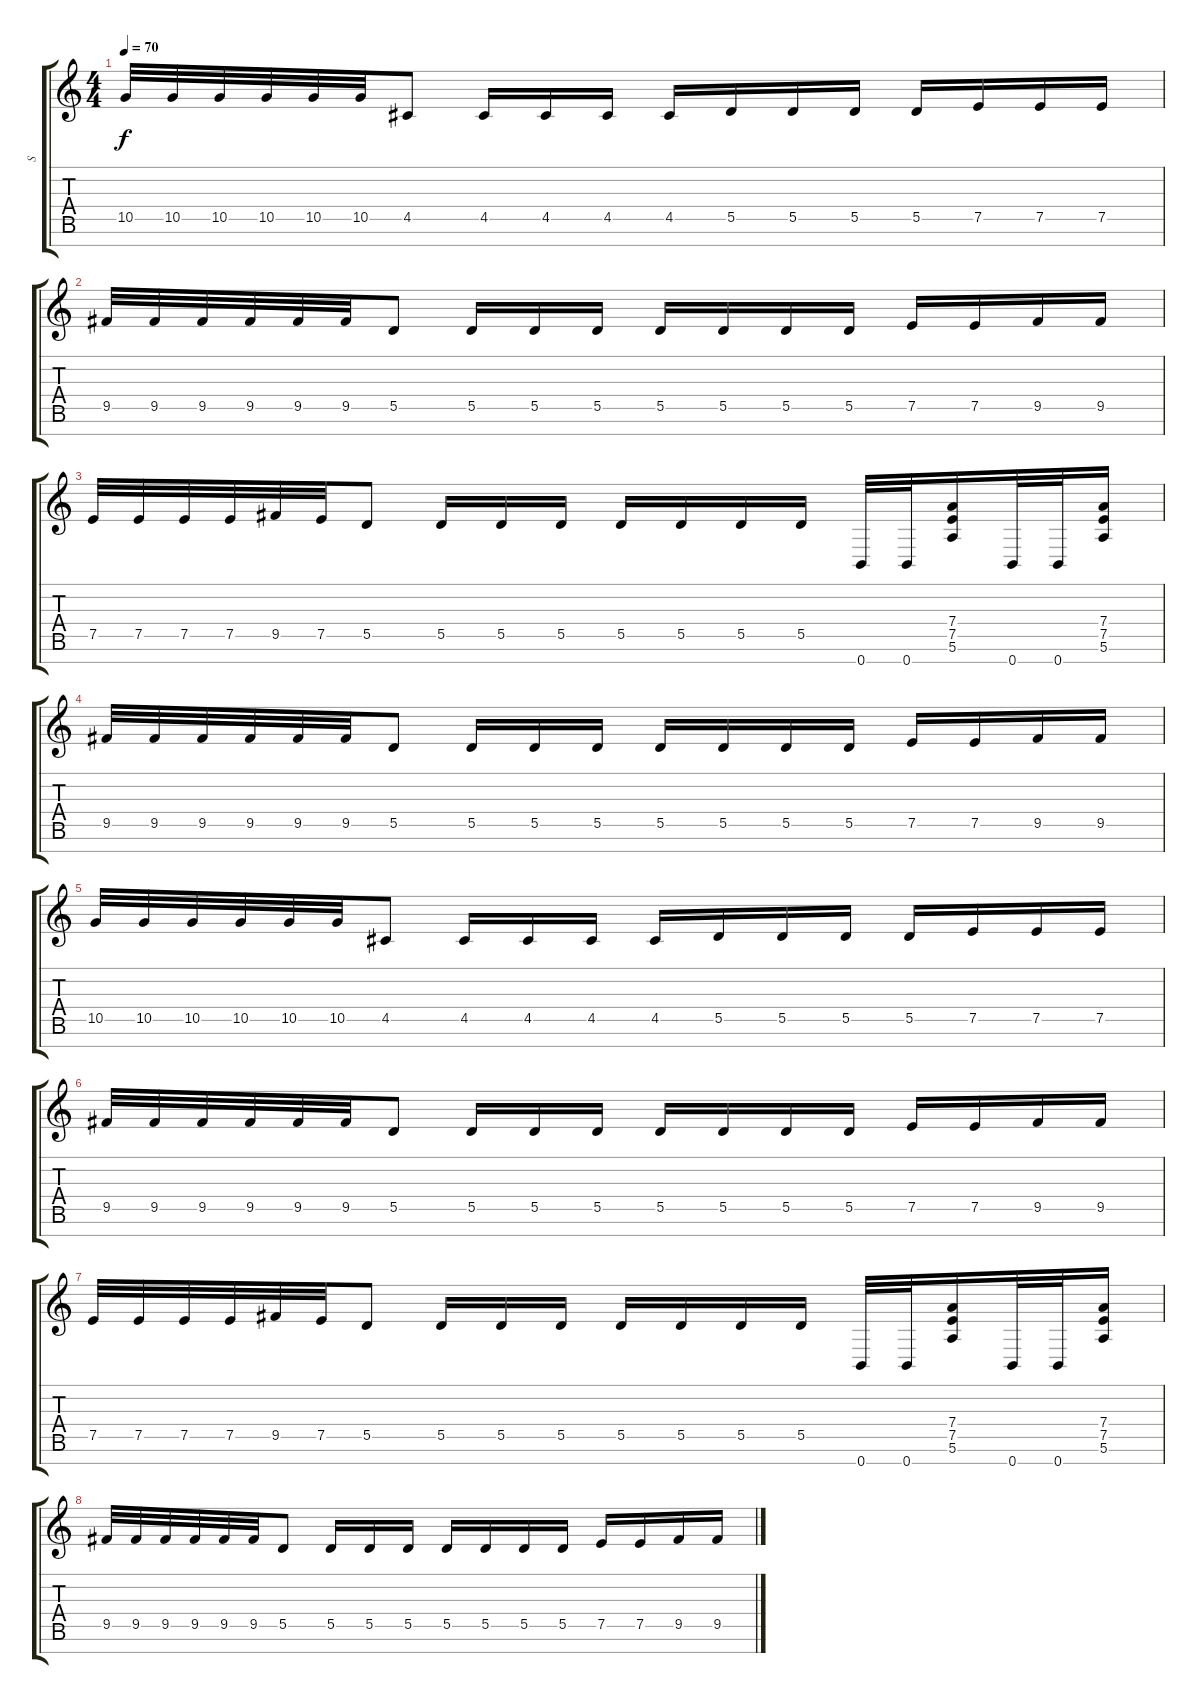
\track ("S" "S") {instrument distortionguitar}
\staff {score tabs}
\tuning (E4 B3 G3 D3 A2 E2 B1) {hide}
\ts (4 4)
\tempo 70
\clef g2
\ks c
10.5.32{dy f} 10.5.32 10.5.32 10.5.32 10.5.32 10.5.32 4.5.8 4.5.16 4.5.16 4.5.16 4.5.16 5.5.16 5.5.16 5.5.16 5.5.16 7.5.16 7.5.16 7.5.16 |
9.5.32 9.5.32 9.5.32 9.5.32 9.5.32 9.5.32 5.5.8 5.5.16 5.5.16 5.5.16 5.5.16 5.5.16 5.5.16 5.5.16 7.5.16 7.5.16 9.5.16 9.5.16 |
7.5.32 7.5.32 7.5.32 7.5.32 9.5.32 7.5.32 5.5.8 5.5.16 5.5.16 5.5.16 5.5.16 5.5.16 5.5.16 5.5.16 0.7.32 0.7.32 (7.4 7.5 5.6).16 0.7.32 0.7.32 (7.4 7.5 5.6).16 |
9.5.32{volume 12} 9.5.32 9.5.32 9.5.32 9.5.32 9.5.32 5.5.8 5.5.16 5.5.16 5.5.16 5.5.16 5.5.16 5.5.16 5.5.16 7.5.16 7.5.16 9.5.16 9.5.16 |
10.5.32 10.5.32 10.5.32 10.5.32 10.5.32 10.5.32 4.5.8 4.5.16 4.5.16 4.5.16 4.5.16 5.5.16 5.5.16 5.5.16 5.5.16 7.5.16 7.5.16 7.5.16 |
9.5.32 9.5.32 9.5.32 9.5.32 9.5.32 9.5.32 5.5.8 5.5.16 5.5.16 5.5.16 5.5.16 5.5.16 5.5.16 5.5.16 7.5.16 7.5.16 9.5.16 9.5.16 |
7.5.32 7.5.32 7.5.32 7.5.32 9.5.32 7.5.32 5.5.8 5.5.16 5.5.16 5.5.16 5.5.16 5.5.16 5.5.16 5.5.16 0.7.32 0.7.32 (7.4 7.5 5.6).16 0.7.32 0.7.32 (7.4 7.5 5.6).16 |
9.5.32{volume 8} 9.5.32 9.5.32 9.5.32 9.5.32 9.5.32 5.5.8 5.5.16 5.5.16 5.5.16 5.5.16 5.5.16 5.5.16 5.5.16 7.5.16 7.5.16 9.5.16 9.5.16
